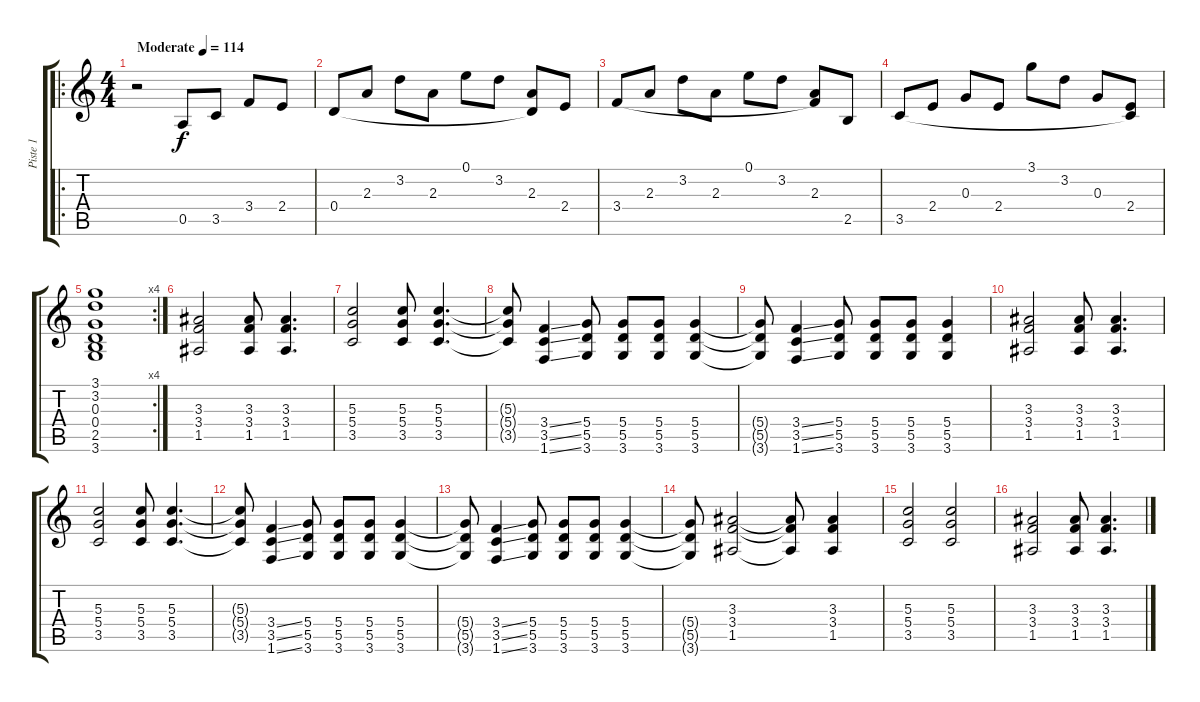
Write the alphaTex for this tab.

\track ("Piste 1" "Piste 1") {instrument acousticguitarsteel}
\staff {score tabs}
\tuning (E4 B3 G3 D3 A2 E2) {hide}
\ro
\ts (4 4)
\tempo (114 "Moderate")
\clef g2
\ks c
r.2{dy f instrument acousticguitarsteel} 0.5.8 3.5.8 3.4.8 2.4.8 |
0.4.8 2.3.8 3.2.8 2.3.8 0.1.8 3.2.8 (2.3 0.4{t}).8 2.4.8 |
3.4.8 2.3.8 3.2.8 2.3.8 0.1.8 3.2.8 (2.3 3.4{t}).8 2.5.8 |
3.5.8 2.4.8 0.3.8 2.4.8 3.1.8 3.2.8 0.3.8 (2.4 3.5{t}).8 |
\rc 4
(3.1 3.2 0.3 0.4 2.5 3.6).1 |
(3.3 3.4 1.5).2 (3.3 3.4 1.5).8 (3.3 3.4 1.5).4{d} |
(5.3 5.4 3.5).2 (5.3 5.4 3.5).8 (5.3 5.4 3.5).4{d} |
(5.3{t} 5.4{t} 3.5{t}).8 (3.4{ss} 3.5{ss} 1.6{ss}).4 (5.4 5.5 3.6).8 (5.4 5.5 3.6).8 (5.4 5.5 3.6).8 (5.4 5.5 3.6).4 |
(5.4{t} 5.5{t} 3.6{t}).8 (3.4{ss} 3.5{ss} 1.6{ss}).4 (5.4 5.5 3.6).8 (5.4 5.5 3.6).8 (5.4 5.5 3.6).8 (5.4 5.5 3.6).4 |
(3.3 3.4 1.5).2 (3.3 3.4 1.5).8 (3.3 3.4 1.5).4{d} |
(5.3 5.4 3.5).2 (5.3 5.4 3.5).8 (5.3 5.4 3.5).4{d} |
(5.3{t} 5.4{t} 3.5{t}).8 (3.4{ss} 3.5{ss} 1.6{ss}).4 (5.4 5.5 3.6).8 (5.4 5.5 3.6).8 (5.4 5.5 3.6).8 (5.4 5.5 3.6).4 |
(5.4{t} 5.5{t} 3.6{t}).8 (3.4{ss} 3.5{ss} 1.6{ss}).4 (5.4 5.5 3.6).8 (5.4 5.5 3.6).8 (5.4 5.5 3.6).8 (5.4 5.5 3.6).4 |
(5.4{t} 5.5{t} 3.6{t}).8 (3.3 3.4 1.5).2 (3.3{t} 3.4{t} 1.5{t}).8 (3.3 3.4 1.5).4 |
(5.3 5.4 3.5).2 (5.3 5.4 3.5).2 |
(3.3 3.4 1.5).2 (3.3 3.4 1.5).8 (3.3 3.4 1.5).4{d}
